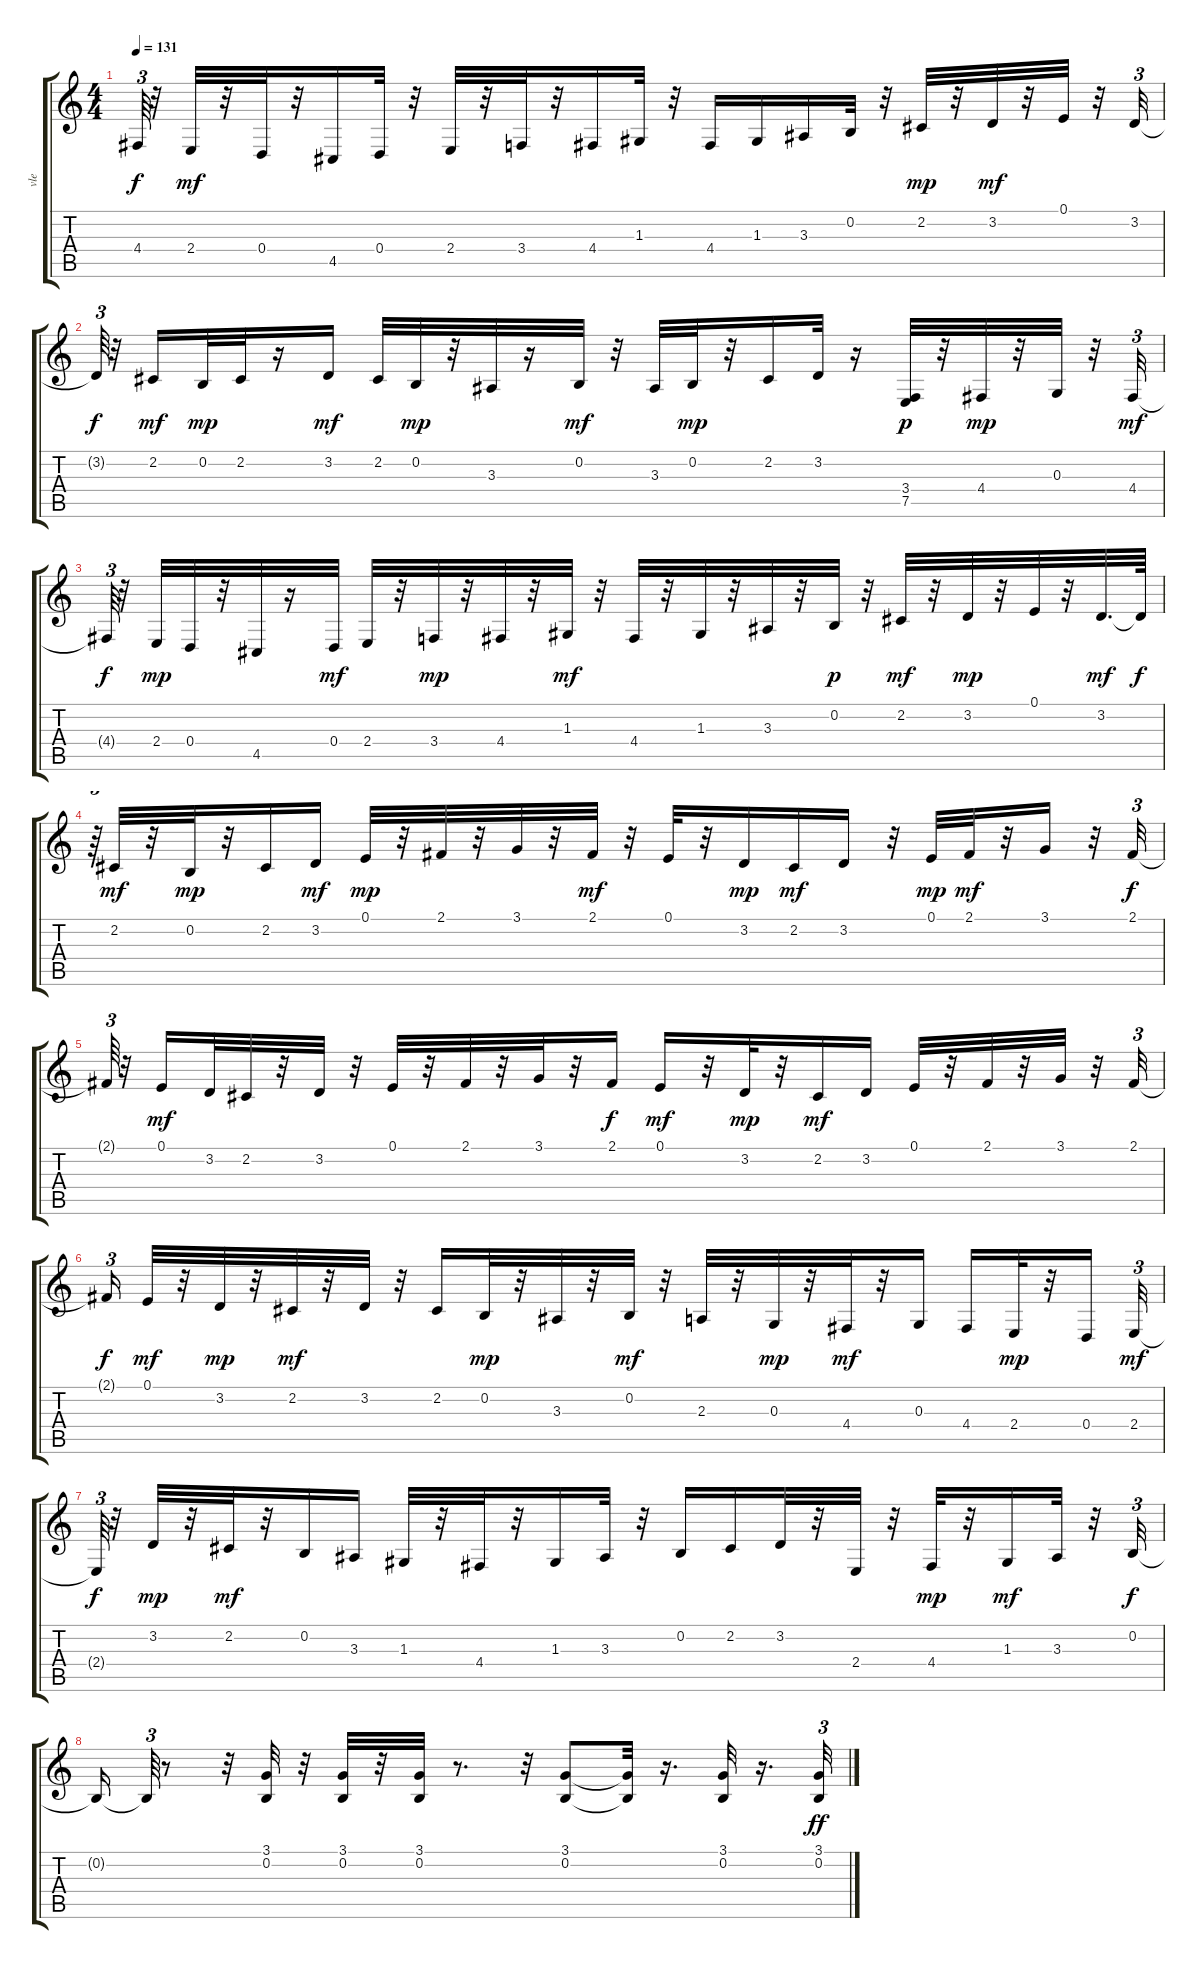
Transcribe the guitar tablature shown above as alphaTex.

\track ("vle" "vle") {instrument stringensemble2}
\staff {score tabs}
\tuning (E4 B3 G3 D3 A2 E2) {hide}
\ts (4 4)
\tempo 131
\clef g2
\ks c
4.4{t}.64{tu (3 2) dy f} r.32 2.4.32{dy mf} r.32 0.4.32 r.32 4.5.16 0.4.32 r.32 2.4.32 r.32 3.4.32 r.32 4.4.16 1.3.32 r.32 4.4.16 1.3.16 3.3.16 0.2.32 r.32 2.2.32{dy mp} r.32 3.2.32{dy mf} r.32 0.1.32 r.32 3.2.32{tu (3 2)} |
3.2{t}.64{tu (3 2) dy f} r.32 2.2.16{dy mf} 0.2.32{dy mp} 2.2.32 r.16 3.2.16{dy mf} 2.2.32 0.2.32{dy mp} r.32 3.3.32 r.16 0.2.32{dy mf} r.32 3.3.32 0.2.32{dy mp} r.32 2.2.16 3.2.32 r.16 (3.4 7.5).32{dy p} r.32 4.4.32{dy mp} r.32 0.3.32 r.32 4.4.32{tu (3 2) dy mf} |
4.4{t}.64{tu (3 2) dy f} r.32 2.4.32{dy mp} 0.4.32 r.32 4.5.32 r.16 0.4.32{dy mf} 2.4.32 r.32 3.4.32{dy mp} r.32 4.4.32 r.32 1.3.32{dy mf} r.32 4.4.32 r.32 1.3.32 r.32 3.3.32 r.32 0.2.32{dy p} r.32 2.2.32{dy mf} r.32 3.2.32{dy mp} r.32 0.1.32 r.32 3.2.32{d dy mf} 3.2{t}.64{dy f} |
r.64{tu (3 2)} 2.2.32{dy mf} r.32 0.2.32{dy mp} r.32 2.2.16 3.2.16{dy mf} 0.1.32{dy mp} r.32 2.1.32 r.32 3.1.32 r.32 2.1.32{dy mf} r.32 0.1.32 r.32 3.2.16{dy mp} 2.2.16{dy mf} 3.2.16 r.32 0.1.32{dy mp} 2.1.32{dy mf} r.32 3.1.16 r.32 2.1.32{tu (3 2) dy f} |
2.1{t}.64{tu (3 2)} r.32 0.1.16{dy mf} 3.2.32 2.2.32 r.32 3.2.32 r.32 0.1.32 r.32 2.1.32 r.32 3.1.32 r.32 2.1.16{dy f} 0.1.16{dy mf} r.32 3.2.32{dy mp} r.32 2.2.16{dy mf} 3.2.16 0.1.32 r.32 2.1.32 r.32 3.1.32 r.32 2.1.32{tu (3 2)} |
2.1{t}.16{tu (3 2) dy f} 0.1.32{dy mf} r.32 3.2.32{dy mp} r.32 2.2.32{dy mf} r.32 3.2.32 r.32 2.2.16 0.2.32{dy mp} r.32 3.3.32 r.32 0.2.32{dy mf} r.32 2.3.32 r.32 0.3.32{dy mp} r.32 4.4.32{dy mf} r.32 0.3.16 4.4.16 2.4.32{dy mp} r.32 0.4.16 2.4.32{tu (3 2) dy mf} |
2.4{t}.64{tu (3 2) dy f} r.32 3.2.32{dy mp} r.32 2.2.32{dy mf} r.32 0.2.16 3.3.16 1.3.32 r.32 4.4.32 r.32 1.3.16 3.3.32 r.32 0.2.16 2.2.16 3.2.32 r.32 2.4.32 r.32 4.4.32{dy mp} r.32 1.3.16{dy mf} 3.3.32 r.32 0.2.32{tu (3 2) dy f} |
0.2{t}.16 0.2{t}.64{tu (3 2)} r.8 r.32 (3.1 0.2).32 r.32 (3.1 0.2).32 r.32 (3.1 0.2).32 r.8{d} r.32 (3.1 0.2).8 (3.1{t} 0.2{t}).32 r.16{d} (3.1 0.2).32 r.16{d} (3.1 0.2).32{tu (3 2) dy ff}
